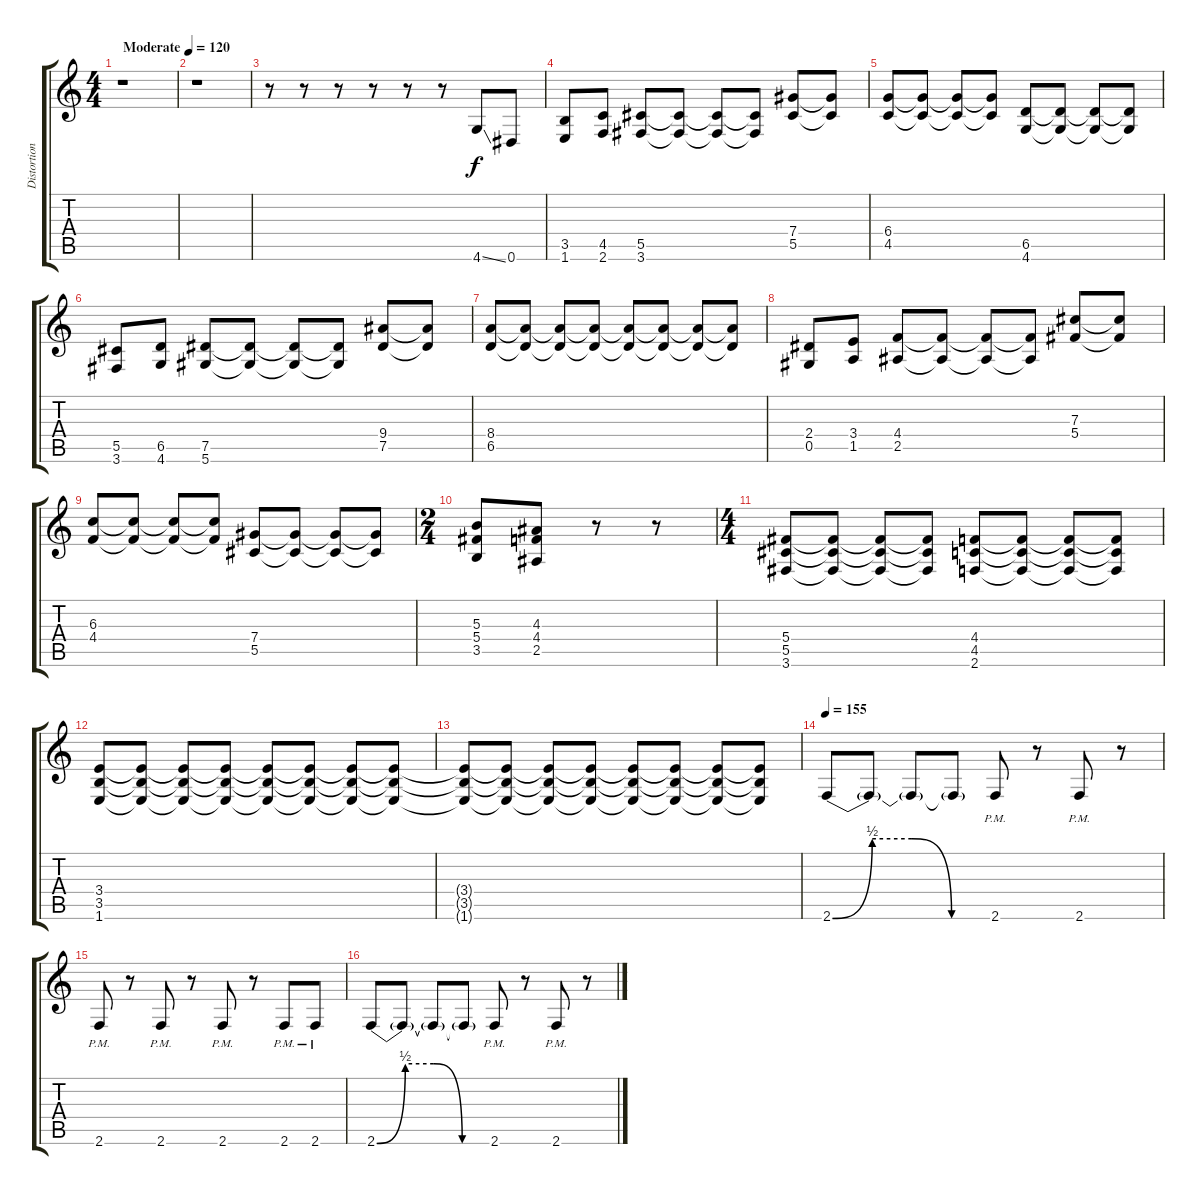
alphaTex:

\track ("Distortion Guitar-Tracy G" "Distortion") {instrument distortionguitar}
\staff {score tabs}
\tuning (Eb4 Bb3 Gb3 Db3 Ab2 Eb2) {hide}
\ts (4 4)
\tempo (120 "Moderate")
\clef g2
\ks c
r.1{dy f instrument distortionguitar} |
r.1 |
r.8 r.8 r.8 r.8 r.8 r.8 4.6{ss}.8 0.6.8 |
(3.5 1.6).8 (4.5 2.6).8 (5.5 3.6).8 (5.5{t} 3.6{t}).8 (5.5{t} 3.6{t}).8 (5.5{t} 3.6{t}).8 (7.4 5.5).8 (7.4{t} 5.5{t}).8 |
(6.4 4.5).8 (6.4{t} 4.5{t}).8 (6.4{t} 4.5{t}).8 (6.4{t} 4.5{t}).8 (6.5 4.6).8 (6.5{t} 4.6{t}).8 (6.5{t} 4.6{t}).8 (6.5{t} 4.6{t}).8 |
(5.5 3.6).8 (6.5 4.6).8 (7.5 5.6).8 (7.5{t} 5.6{t}).8 (7.5{t} 5.6{t}).8 (7.5{t} 5.6{t}).8 (9.4 7.5).8 (9.4{t} 7.5{t}).8 |
(8.4 6.5).8 (8.4{t} 6.5{t}).8 (8.4{t} 6.5{t}).8 (8.4{t} 6.5{t}).8 (8.4{t} 6.5{t}).8 (8.4{t} 6.5{t}).8 (8.4{t} 6.5{t}).8 (8.4{t} 6.5{t}).8 |
(2.4 0.5).8 (3.4 1.5).8 (4.4 2.5).8 (4.4{t} 2.5{t}).8 (4.4{t} 2.5{t}).8 (4.4{t} 2.5{t}).8 (7.3 5.4).8 (7.3{t} 5.4{t}).8 |
(6.3 4.4).8 (6.3{t} 4.4{t}).8 (6.3{t} 4.4{t}).8 (6.3{t} 4.4{t}).8 (7.4 5.5).8 (7.4{t} 5.5{t}).8 (7.4{t} 5.5{t}).8 (7.4{t} 5.5{t}).8 |
\ts (2 4)
(5.3 5.4 3.5).8 (4.3 4.4 2.5).8 r.8 r.8 |
\ts (4 4)
(5.4 5.5 3.6).8 (5.4{t} 5.5{t} 3.6{t}).8 (5.4{t} 5.5{t} 3.6{t}).8 (5.4{t} 5.5{t} 3.6{t}).8 (4.4 4.5 2.6).8 (4.4{t} 4.5{t} 2.6{t}).8 (4.4{t} 4.5{t} 2.6{t}).8 (4.4{t} 4.5{t} 2.6{t}).8 |
(3.4 3.5 1.6).8 (3.4{t} 3.5{t} 1.6{t}).8 (3.4{t} 3.5{t} 1.6{t}).8 (3.4{t} 3.5{t} 1.6{t}).8 (3.4{t} 3.5{t} 1.6{t}).8 (3.4{t} 3.5{t} 1.6{t}).8 (3.4{t} 3.5{t} 1.6{t}).8 (3.4{t} 3.5{t} 1.6{t}).8 |
(3.4{t} 3.5{t} 1.6{t}).8 (3.4{t} 3.5{t} 1.6{t}).8 (3.4{t} 3.5{t} 1.6{t}).8 (3.4{t} 3.5{t} 1.6{t}).8 (3.4{t} 3.5{t} 1.6{t}).8 (3.4{t} 3.5{t} 1.6{t}).8 (3.4{t} 3.5{t} 1.6{t}).8 (3.4{t} 3.5{t} 1.6{t}).8 |
\tempo 155
2.6{be (custom 0 0 15 2 30 2 45 0 60 0)}.8 2.6{t}.8 2.6{t}.8 2.6{t}.8 2.6{pm}.8 r.8 2.6{pm}.8 r.8 |
2.6{pm}.8 r.8 2.6{pm}.8 r.8 2.6{pm}.8 r.8 2.6{pm}.8 2.6{pm}.8 |
2.6{be (custom 0 0 15 2 30 2 45 0 60 0)}.8 2.6{t}.8 2.6{t}.8 2.6{t}.8 2.6{pm}.8 r.8 2.6{pm}.8 r.8
